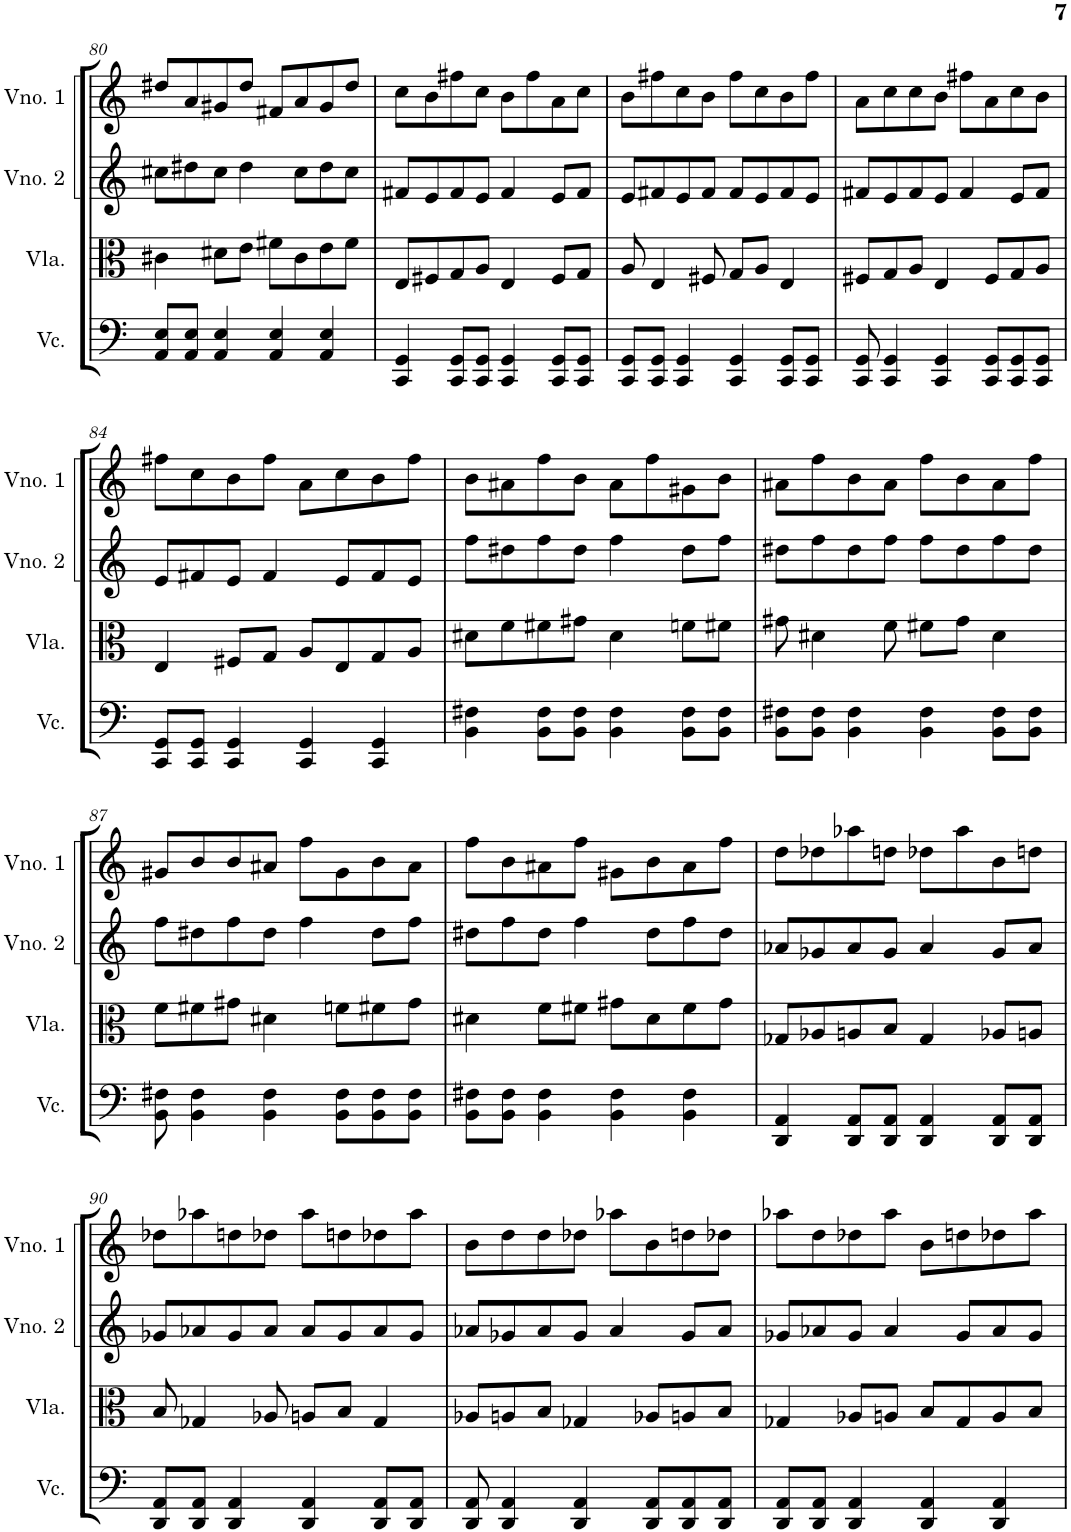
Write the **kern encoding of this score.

**kern	**kern	**kern	**kern
*part4	*part3	*part2	*part1
*staff4	*staff3	*staff2	*staff1
*I"Violoncelo	*I"Viola	*I"Violino 2	*I"Violino 1
*I'Vc.	*I'Vla.	*I'Vno. 2	*I'Vno. 1
!!LO:PB:g=z
*clefF4	*clefC3	*clefG2	*clefG2
*k[]	*k[]	*k[]	*k[]
*M4/4	*M4/4	*M4/4	*M4/4
=80	=80	=80	=80
8AA/ 8E/L	4c#X\	8cc#X\L	8dd#X/L
8AA/ 8E/J	.	8dd#X\	8a/
4AA/ 4E/	8d#X\L	8cc#\J	8g#X/
.	8e\J	4dd#\	8dd#/J
4AA/ 4E/	8f#X\L	.	8f#X/L
.	8c#\	8cc#\L	8a/
4AA/ 4E/	8e\	8dd#\	8g#/
.	8f#\J	8cc#\J	8dd#/J
=81	=81	=81	=81
4CC/ 4GG/	8E/L	8f#X/L	8cc\L
.	8F#X/	8e/	8b\
8CC/ 8GG/L	8G/	8f#/	8ff#X\
8CC/ 8GG/J	8A/J	8e/J	8cc\J
4CC/ 4GG/	4E/	4f#/	8b\L
.	.	.	8ff#\
8CC/ 8GG/L	8F#/L	8e/L	8a\
8CC/ 8GG/J	8G/J	8f#/J	8cc\J
=82	=82	=82	=82
8CC/ 8GG/L	8A/	8e/L	8b\L
8CC/ 8GG/J	4E/	8f#X/	8ff#X\
4CC/ 4GG/	.	8e/	8cc\
.	8F#X/	8f#/J	8b\J
4CC/ 4GG/	8G/L	8f#/L	8ff#\L
.	8A/J	8e/	8cc\
8CC/ 8GG/L	4E/	8f#/	8b\
8CC/ 8GG/J	.	8e/J	8ff#\J
=83	=83	=83	=83
8CC/ 8GG/	8F#X/L	8f#X/L	8a\L
4CC/ 4GG/	8G/	8e/	8cc\
.	8A/J	8f#/	8cc\
4CC/ 4GG/	4E/	8e/J	8b\J
.	.	4f#/	8ff#X\L
8CC/ 8GG/L	8F#/L	.	8a\
8CC/ 8GG/	8G/	8e/L	8cc\
8CC/ 8GG/J	8A/J	8f#/J	8b\J
!!LO:LB:g=z
=84	=84	=84	=84
8CC/ 8GG/L	4E/	8e/L	8ff#X\L
8CC/ 8GG/J	.	8f#X/	8cc\
4CC/ 4GG/	8F#X/L	8e/J	8b\
.	8G/J	4f#/	8ff#\J
4CC/ 4GG/	8A/L	.	8a\L
.	8E/	8e/L	8cc\
4CC/ 4GG/	8G/	8f#/	8b\
.	8A/J	8e/J	8ff#\J
=85	=85	=85	=85
4BB\ 4F#X\	8d#X\L	8ff\L	8b\L
.	8f\	8dd#X\	8a#X\
8BB\ 8F#\L	8f#X\	8ff\	8ff\
8BB\ 8F#\J	8g#X\J	8dd#\J	8b\J
4BB\ 4F#\	4d#\	4ff\	8a#\L
.	.	.	8ff\
8BB\ 8F#\L	8fn\L	8dd#\L	8g#X\
8BB\ 8F#\J	8f#X\J	8ff\J	8b\J
=86	=86	=86	=86
8BB\ 8F#X\L	8g#X\	8dd#X\L	8a#X\L
8BB\ 8F#\J	4d#X\	8ff\	8ff\
4BB\ 4F#\	.	8dd#\	8b\
.	8f\	8ff\J	8a#\J
4BB\ 4F#\	8f#X\L	8ff\L	8ff\L
.	8g#\J	8dd#\	8b\
8BB\ 8F#\L	4d#\	8ff\	8a#\
8BB\ 8F#\J	.	8dd#\J	8ff\J
!!LO:LB:g=z
=87	=87	=87	=87
8BB\ 8F#X\	8f\L	8ff\L	8g#X/L
4BB\ 4F#\	8f#X\	8dd#X\	8b/
.	8g#X\J	8ff\	8b/
4BB\ 4F#\	4d#X\	8dd#\J	8a#X/J
.	.	4ff\	8ff\L
8BB\ 8F#\L	8fn\L	.	8g#\
8BB\ 8F#\	8f#X\	8dd#\L	8b\
8BB\ 8F#\J	8g#\J	8ff\J	8a#\J
=88	=88	=88	=88
8BB\ 8F#X\L	4d#X\	8dd#X\L	8ff\L
8BB\ 8F#\J	.	8ff\	8b\
4BB\ 4F#\	8f\L	8dd#\J	8a#X\
.	8f#X\J	4ff\	8ff\J
4BB\ 4F#\	8g#X\L	.	8g#X\L
.	8d#\	8dd#\L	8b\
4BB\ 4F#\	8f#\	8ff\	8a#\
.	8g#\J	8dd#\J	8ff\J
=89	=89	=89	=89
4DD/ 4AA/	8G-X/L	8a-X/L	8dd\L
.	8A-X/	8g-X/	8dd-X\
8DD/ 8AA/L	8An/	8a-/	8aa-X\
8DD/ 8AA/J	8B/J	8g-/J	8ddn\J
4DD/ 4AA/	4G-/	4a-/	8dd-X\L
.	.	.	8aa-\
8DD/ 8AA/L	8A-X/L	8g-/L	8b\
8DD/ 8AA/J	8An/J	8a-/J	8ddn\J
!!LO:LB:g=z
=90	=90	=90	=90
8DD/ 8AA/L	8B/	8g-X/L	8dd-X\L
8DD/ 8AA/J	4G-X/	8a-X/	8aa-X\
4DD/ 4AA/	.	8g-/	8ddn\
.	8A-X/	8a-/J	8dd-X\J
4DD/ 4AA/	8An/L	8a-/L	8aa-\L
.	8B/J	8g-/	8ddn\
8DD/ 8AA/L	4G-/	8a-/	8dd-X\
8DD/ 8AA/J	.	8g-/J	8aa-\J
=91	=91	=91	=91
8DD/ 8AA/	8A-X/L	8a-X/L	8b\L
4DD/ 4AA/	8An/	8g-X/	8dd\
.	8B/J	8a-/	8dd\
4DD/ 4AA/	4G-X/	8g-/J	8dd-X\J
.	.	4a-/	8aa-X\L
8DD/ 8AA/L	8A-X/L	.	8b\
8DD/ 8AA/	8An/	8g-/L	8ddn\
8DD/ 8AA/J	8B/J	8a-/J	8dd-X\J
=92	=92	=92	=92
8DD/ 8AA/L	4G-X/	8g-X/L	8aa-X\L
8DD/ 8AA/J	.	8a-X/	8dd\
4DD/ 4AA/	8A-X/L	8g-/J	8dd-X\
.	8An/J	4a-/	8aa-\J
4DD/ 4AA/	8B/L	.	8b\L
.	8G-/	8g-/L	8ddn\
4DD/ 4AA/	8A/	8a-/	8dd-X\
.	8B/J	8g-/J	8aa-\J
=	=	=	=
*-	*-	*-	*-
